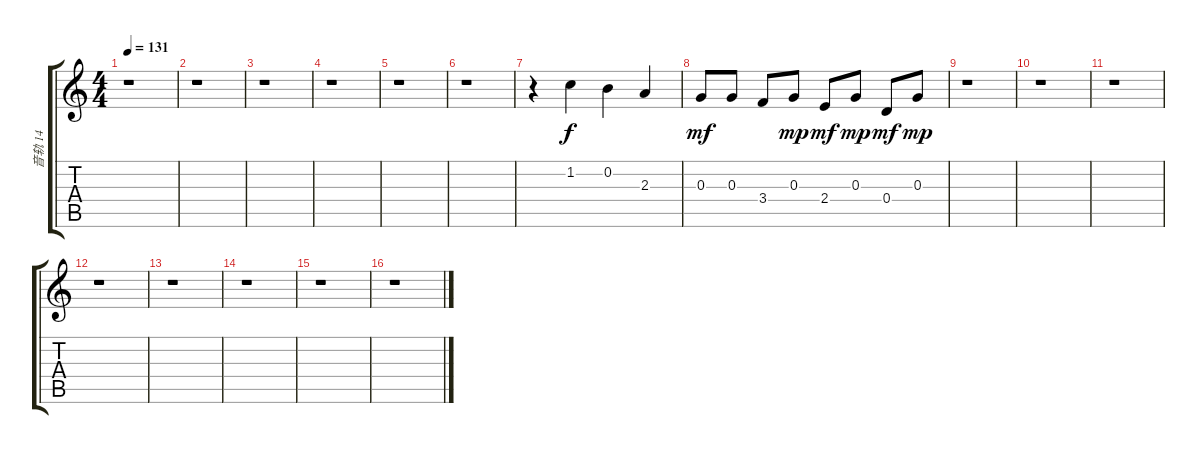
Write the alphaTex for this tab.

\track ("音轨 14" "音轨 14") {instrument overdrivenguitar}
\staff {score tabs}
\tuning (E4 B3 G3 D3 A2 E2) {hide}
\ts (4 4)
\tempo 131
\clef g2
\ks c
r.1{dy f} |
r.1 |
r.1 |
r.1 |
r.1 |
r.1 |
r.4 1.2.4 0.2.4 2.3.4 |
0.3.8{dy mf} 0.3.8 3.4.8 0.3.8{dy mp} 2.4.8{dy mf} 0.3.8{dy mp} 0.4.8{dy mf} 0.3.8{dy mp} |
r.1 |
r.1 |
r.1 |
r.1 |
r.1 |
r.1 |
r.1 |
r.1
